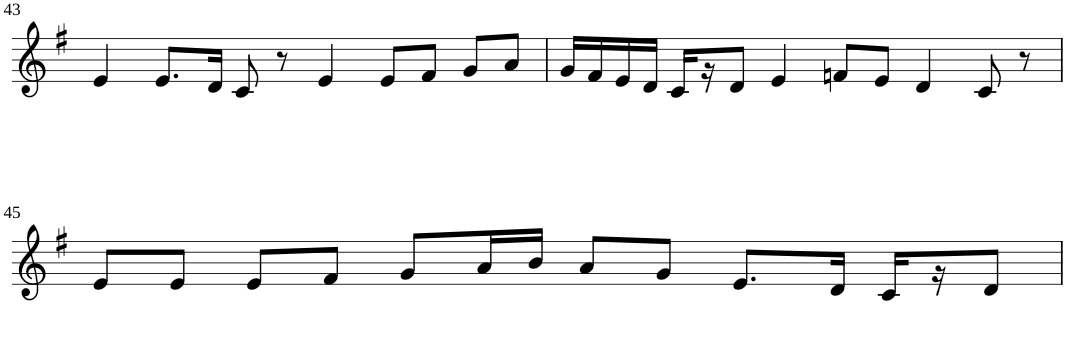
**kern
*part1
*staff1
*I"Violin
!!LO:PB:g=z
*clefG2
*k[f#]
*G:
*M6/4
=43
4e/
8.e/L
16d/Jk
8c/
8r
4e/
8e/L
8f#/J
8g/L
8a/J
=44
16g/LL
16f#/
16e/
16d/JJ
16c/LL
16r
8d/J
4e/
8fn/L
8e/J
4d/
8c/
8r
!!LO:LB:g=z
=45
8e/L
8e/J
8e/L
8f#/J
8g/L
16a/L
16b/JJ
8a/L
8g/J
8.e/L
16d/Jk
16c/LL
16r
8d/J
=
*-
